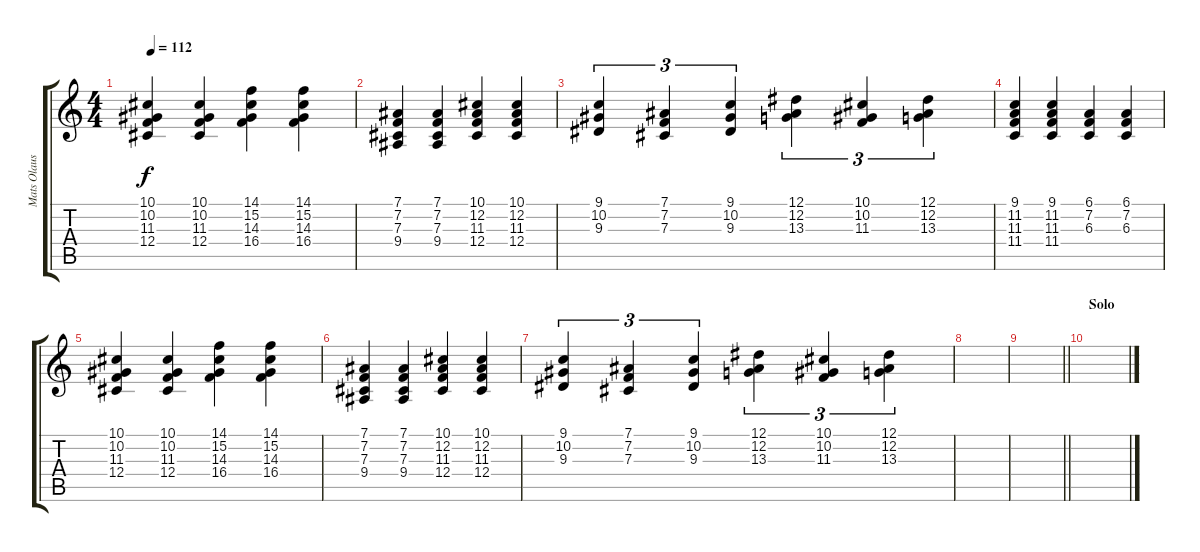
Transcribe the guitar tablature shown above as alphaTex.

\track ("Mats Olausson" "Mats Olaus") {instrument honkytonkpiano}
\staff {score tabs}
\tuning (Eb4 Bb3 Gb3 Db3 Ab2 Eb2) {hide}
\ts (4 4)
\tempo 112
\clef g2
\ks c
(10.1 10.2 11.3 12.4).4{dy f} (10.1 10.2 11.3 12.4).4 (14.1 15.2 14.3 16.4).4 (14.1 15.2 14.3 16.4).4 |
(7.1 7.2 7.3 9.4).4 (7.1 7.2 7.3 9.4).4 (10.1 12.2 11.3 12.4).4 (10.1 12.2 11.3 12.4).4 |
(9.1 10.2 9.3).4{tu (3 2)} (7.1 7.2 7.3).4{tu (3 2)} (9.1 10.2 9.3).4{tu (3 2)} (12.1 12.2 13.3).4{tu (3 2)} (10.1 10.2 11.3).4{tu (3 2)} (12.1 12.2 13.3).4{tu (3 2)} |
(9.1 11.2 11.3 11.4).4 (9.1 11.2 11.3 11.4).4 (6.1 7.2 6.3).4 (6.1 7.2 6.3).4 |
(10.1 10.2 11.3 12.4).4 (10.1 10.2 11.3 12.4).4 (14.1 15.2 14.3 16.4).4 (14.1 15.2 14.3 16.4).4 |
(7.1 7.2 7.3 9.4).4 (7.1 7.2 7.3 9.4).4 (10.1 12.2 11.3 12.4).4 (10.1 12.2 11.3 12.4).4 |
(9.1 10.2 9.3).4{tu (3 2)} (7.1 7.2 7.3).4{tu (3 2)} (9.1 10.2 9.3).4{tu (3 2)} (12.1 12.2 13.3).4{tu (3 2)} (10.1 10.2 11.3).4{tu (3 2)} (12.1 12.2 13.3).4{tu (3 2)} |
|
\barLineRight lightlight
|
\section ("" "Solo")
